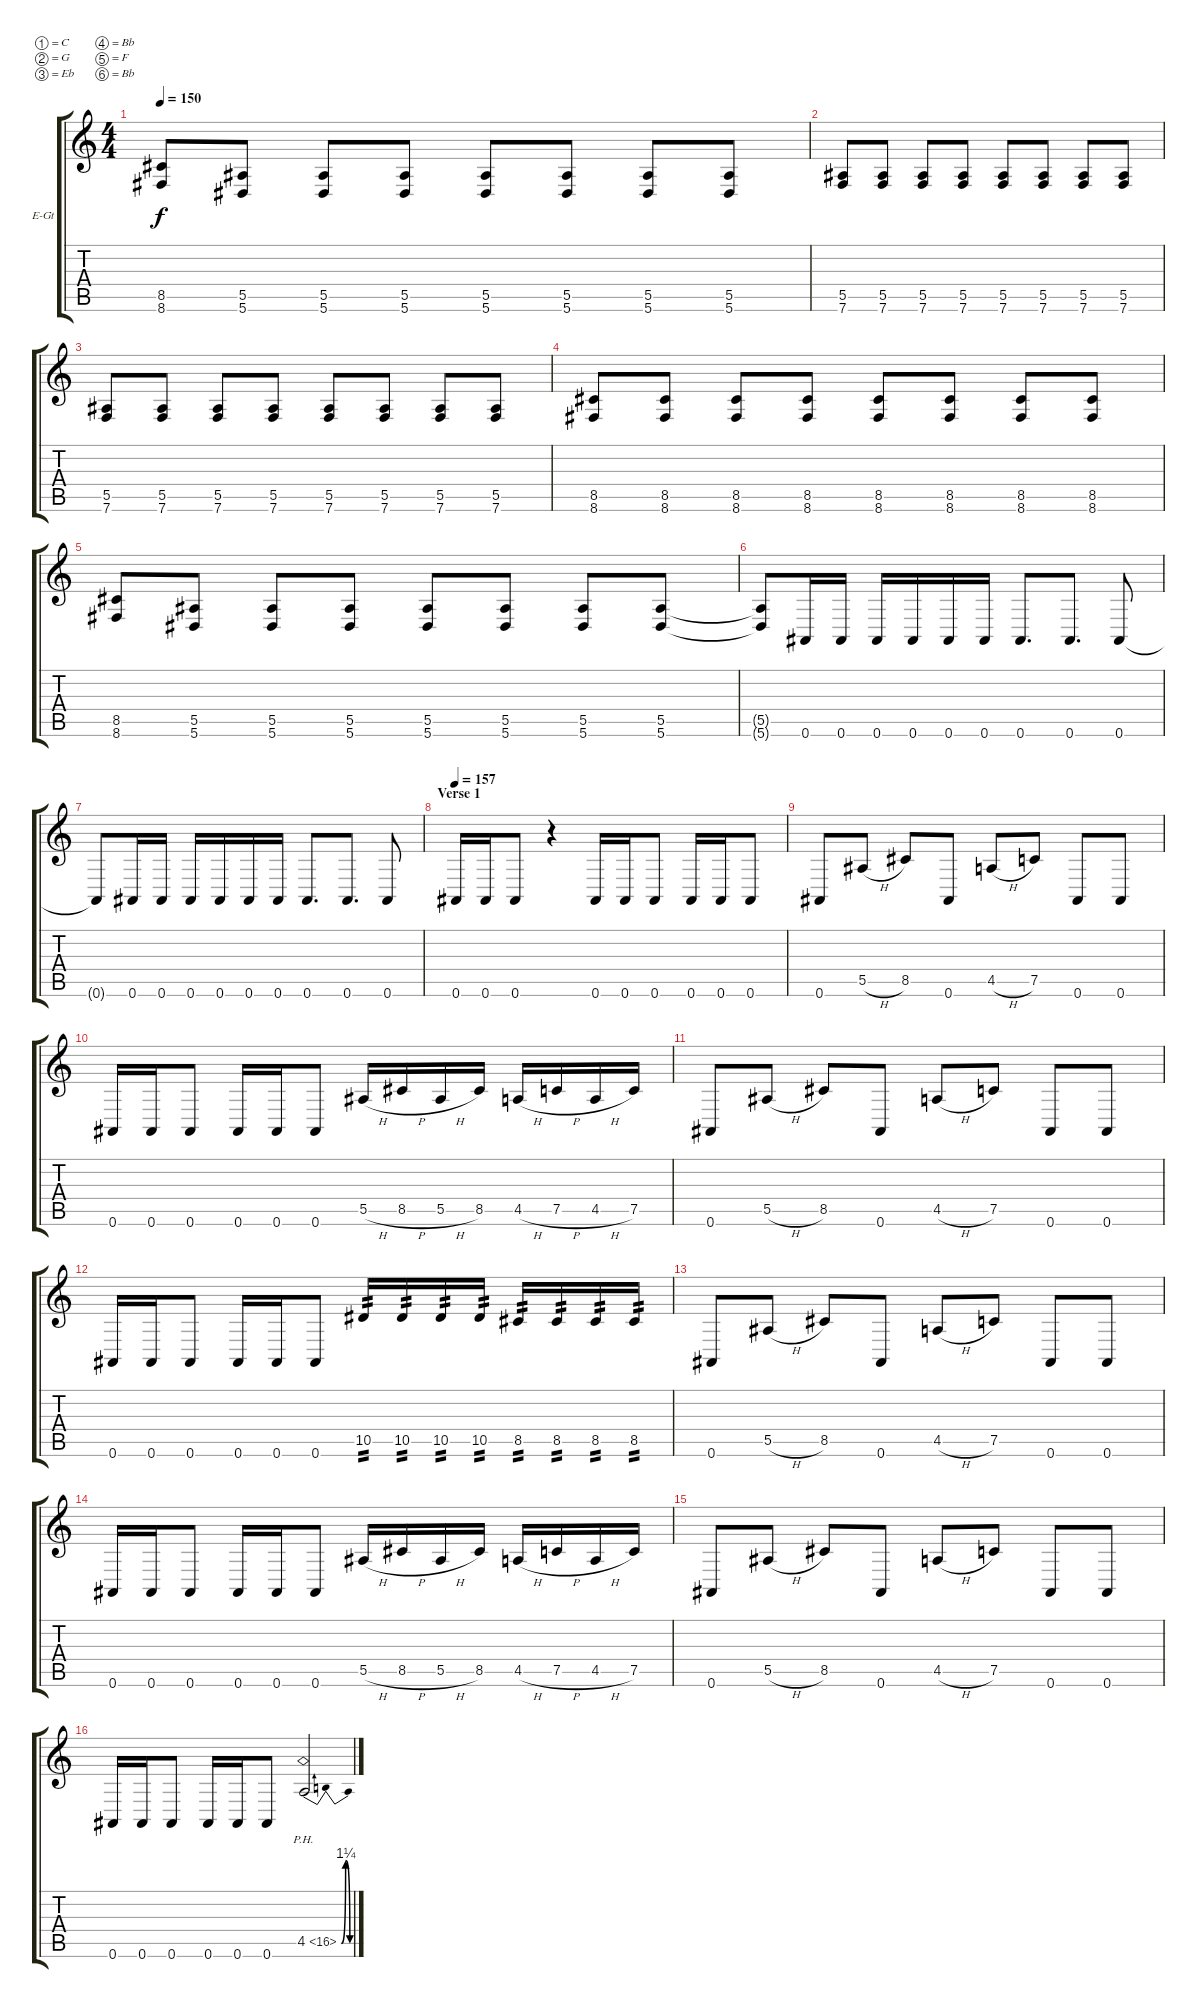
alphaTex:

\bracketExtendMode groupsimilarinstruments
\firstSystemTrackNameOrientation horizontal
\otherSystemsTrackNameOrientation horizontal
\track ("Guitar 1" "E-Gt") {instrument distortionguitar}
\staff {score tabs}
\tuning (C4 G3 Eb3 Bb2 F2 Bb1)
\ts (4 4)
\tempo 150
\clef g2
\ks c
(8.5 8.6).8{dy f} (5.5 5.6).8 (5.5 5.6).8 (5.5 5.6).8 (5.5 5.6).8 (5.5 5.6).8 (5.5 5.6).8 (5.5 5.6).8 |
(5.5 7.6).8 (5.5 7.6).8 (5.5 7.6).8 (5.5 7.6).8 (5.5 7.6).8 (5.5 7.6).8 (5.5 7.6).8 (5.5 7.6).8 |
(5.5 7.6).8 (5.5 7.6).8 (5.5 7.6).8 (5.5 7.6).8 (5.5 7.6).8 (5.5 7.6).8 (5.5 7.6).8 (5.5 7.6).8 |
(8.5 8.6).8 (8.5 8.6).8 (8.5 8.6).8 (8.5 8.6).8 (8.5 8.6).8 (8.5 8.6).8 (8.5 8.6).8 (8.5 8.6).8 |
(8.5 8.6).8 (5.5 5.6).8 (5.5 5.6).8 (5.5 5.6).8 (5.5 5.6).8 (5.5 5.6).8 (5.5 5.6).8 (5.5 5.6).8 |
(5.5{t} 5.6{t}).8 0.6.16 0.6.16 0.6.16 0.6.16 0.6.16 0.6.16 0.6.8{d} 0.6.8{d} 0.6.8 |
0.6{t}.8 0.6.16 0.6.16 0.6.16 0.6.16 0.6.16 0.6.16 0.6.8{d} 0.6.8{d} 0.6.8 |
\section ("" "Verse 1")
\tempo 157
0.6.16 0.6.16 0.6.8 r.4 0.6.16 0.6.16 0.6.8 0.6.16 0.6.16 0.6.8 |
0.6.8 5.5{h}.8 8.5.8 0.6.8 4.5{h}.8 7.5.8 0.6.8 0.6.8 |
0.6.16 0.6.16 0.6.8 0.6.16 0.6.16 0.6.8 5.5{h}.16 8.5{h}.16 5.5{h}.16 8.5.16 4.5{h}.16 7.5{h}.16 4.5{h}.16 7.5.16 |
0.6.8 5.5{h}.8 8.5.8 0.6.8 4.5{h}.8 7.5.8 0.6.8 0.6.8 |
0.6.16 0.6.16 0.6.8 0.6.16 0.6.16 0.6.8 10.5.16{tp 2} 10.5.16{tp 2} 10.5.16{tp 2} 10.5.16{tp 2} 8.5.16{tp 2} 8.5.16{tp 2} 8.5.16{tp 2} 8.5.16{tp 2} |
0.6.8 5.5{h}.8 8.5.8 0.6.8 4.5{h}.8 7.5.8 0.6.8 0.6.8 |
0.6.16 0.6.16 0.6.8 0.6.16 0.6.16 0.6.8 5.5{h}.16 8.5{h}.16 5.5{h}.16 8.5.16 4.5{h}.16 7.5{h}.16 4.5{h}.16 7.5.16 |
0.6.8 5.5{h}.8 8.5.8 0.6.8 4.5{h}.8 7.5.8 0.6.8 0.6.8 |
0.6.16 0.6.16 0.6.8 0.6.16 0.6.16 0.6.8 4.5{be (bendrelease 0 0 30 5 30 5 60 0) ph 12}.2
